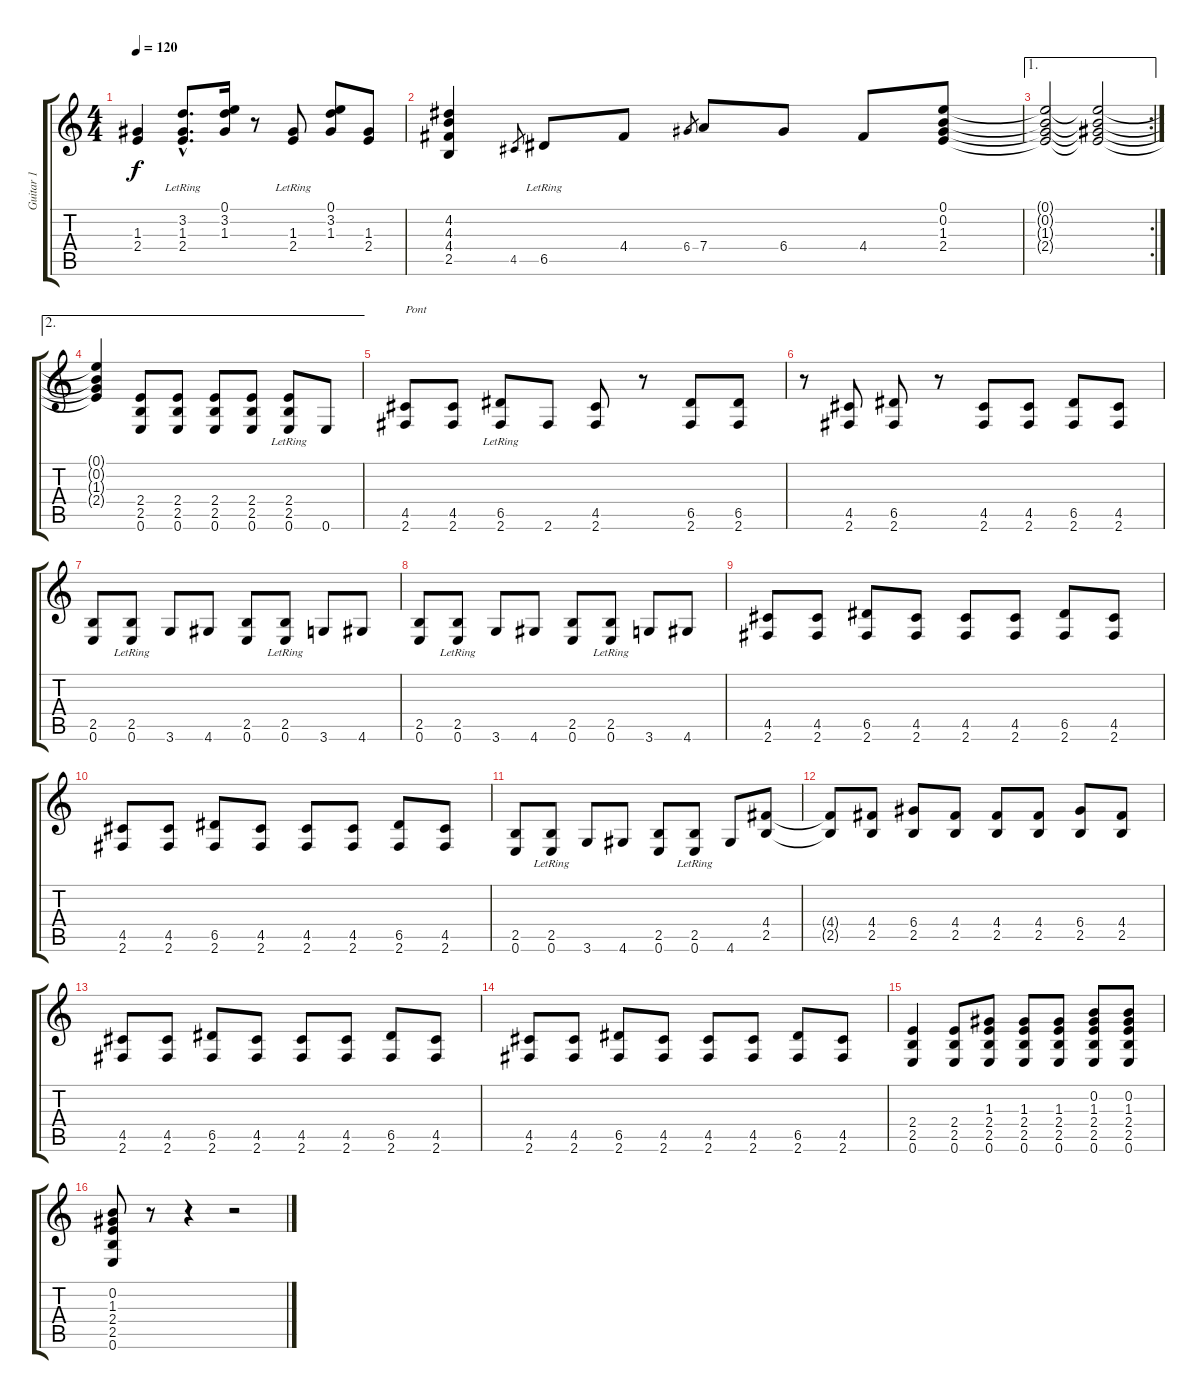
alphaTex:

\track ("Guitar 1" "Guitar 1") {instrument acousticguitarsteel}
\staff {score tabs}
\tuning (E4 B3 G3 D3 A2 E2) {hide}
\ts (4 4)
\tempo 120
\clef g2
\ks c
(1.3{t} 2.4{t}).4{dy f} (3.2{hac} 1.3{hac} 2.4{hac lr}).8{d} (0.1 3.2 1.3).16 r.8 (1.3 2.4{lr}).8 (0.1 3.2 1.3).8 (1.3 2.4).8 |
(4.2 4.3 4.4 2.5).4 4.5.8{gr} 6.5{lr}.8 4.4.8 6.4.8{gr} 7.4.8 6.4.8 4.4.8 (0.1 0.2 1.3 2.4).8 |
\ae 1
\rc 2
(0.1{t} 0.2{t} 1.3{t} 2.4{t}).2 (0.1{t} 0.2{t} 1.3{t} 2.4{t}).2 |
\ae 2
(0.1{t} 0.2{t} 1.3{t} 2.4{t}).4 (2.4 2.5 0.6).8 (2.4 2.5 0.6).8 (2.4 2.5 0.6).8 (2.4 2.5 0.6).8 (2.4 2.5{lr} 0.6).8 0.6.8 |
(4.5 2.6).8{txt "Pont"} (4.5 2.6).8 (6.5{lr} 2.6).8 2.6.8 (4.5 2.6).8 r.8 (6.5 2.6).8 (6.5 2.6).8 |
r.8 (4.5 2.6).8 (6.5 2.6).8 r.8 (4.5 2.6).8 (4.5 2.6).8 (6.5 2.6).8 (4.5 2.6).8 |
(2.5 0.6).8 (2.5{lr} 0.6).8 3.6.8 4.6.8 (2.5 0.6).8 (2.5{lr} 0.6).8 3.6.8 4.6.8 |
(2.5 0.6).8 (2.5{lr} 0.6).8 3.6.8 4.6.8 (2.5 0.6).8 (2.5{lr} 0.6).8 3.6.8 4.6.8 |
(4.5 2.6).8 (4.5 2.6).8 (6.5 2.6).8 (4.5 2.6).8 (4.5 2.6).8 (4.5 2.6).8 (6.5 2.6).8 (4.5 2.6).8 |
(4.5 2.6).8 (4.5 2.6).8 (6.5 2.6).8 (4.5 2.6).8 (4.5 2.6).8 (4.5 2.6).8 (6.5 2.6).8 (4.5 2.6).8 |
(2.5 0.6).8 (2.5{lr} 0.6).8 3.6.8 4.6.8 (2.5 0.6).8 (2.5{lr} 0.6).8 4.6.8 (4.4 2.5).8 |
(4.4{t} 2.5{t}).8 (4.4 2.5).8 (6.4 2.5).8 (4.4 2.5).8 (4.4 2.5).8 (4.4 2.5).8 (6.4 2.5).8 (4.4 2.5).8 |
(4.5 2.6).8 (4.5 2.6).8 (6.5 2.6).8 (4.5 2.6).8 (4.5 2.6).8 (4.5 2.6).8 (6.5 2.6).8 (4.5 2.6).8 |
(4.5 2.6).8 (4.5 2.6).8 (6.5 2.6).8 (4.5 2.6).8 (4.5 2.6).8 (4.5 2.6).8 (6.5 2.6).8 (4.5 2.6).8 |
(2.4 2.5 0.6).4 (2.4 2.5 0.6).8 (1.3 2.4 2.5 0.6).8 (1.3 2.4 2.5 0.6).8 (1.3 2.4 2.5 0.6).8 (0.2 1.3 2.4 2.5 0.6).8 (0.2 1.3 2.4 2.5 0.6).8 |
(0.2 1.3 2.4 2.5 0.6).8 r.8 r.4 r.2
